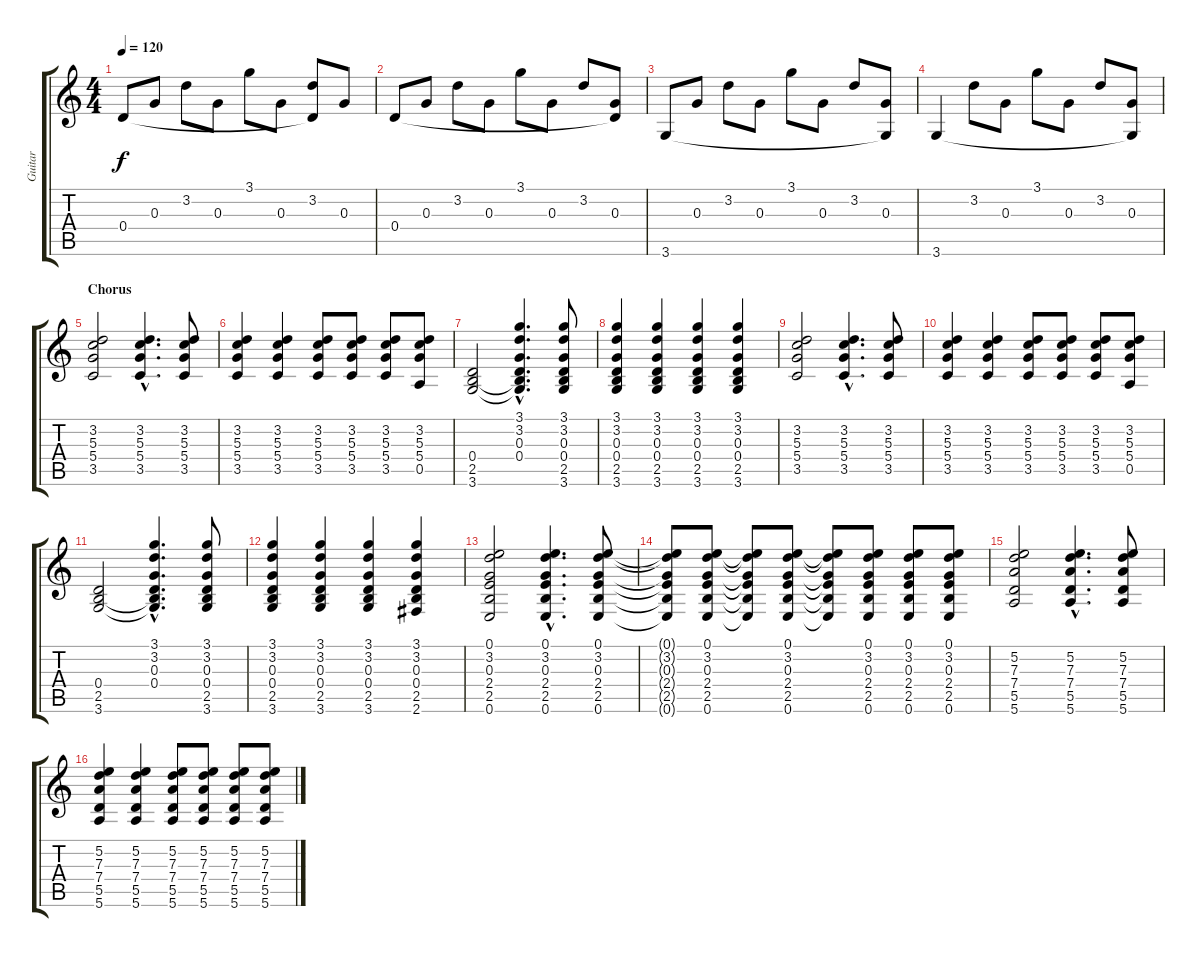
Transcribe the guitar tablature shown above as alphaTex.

\track ("Guitar" "Guitar") {instrument acousticguitarnylon}
\staff {score tabs}
\tuning (E4 B3 G3 D3 A2 E2) {hide}
\ts (4 4)
\tempo 120
\clef g2
\ks c
0.4.8{dy f} 0.3.8 3.2.8 0.3.8 3.1.8 0.3.8 (3.2 0.4{t}).8 0.3.8 |
0.4.8 0.3.8 3.2.8 0.3.8 3.1.8 0.3.8 3.2.8 (0.3 0.4{t}).8 |
3.6.8 0.3.8 3.2.8 0.3.8 3.1.8 0.3.8 3.2.8 (0.3 3.6{t}).8 |
3.6.4 3.2.8 0.3.8 3.1.8 0.3.8 3.2.8 (0.3 3.6{t}).8 |
\section ("" "Chorus")
(3.2 5.3 5.4 3.5).2 (3.2{hac} 5.3{hac} 5.4{hac} 3.5{hac}).4{d} (3.2 5.3 5.4 3.5).8 |
(3.2 5.3 5.4 3.5).4 (3.2 5.3 5.4 3.5).4 (3.2 5.3 5.4 3.5).8 (3.2 5.3 5.4 3.5).8 (3.2 5.3 5.4 3.5).8 (3.2 5.3 5.4 0.5).8 |
(0.4 2.5 3.6).2 (3.1{hac} 3.2{hac} 0.3{hac} 0.4{hac} 2.5{hac t} 3.6{hac t}).4{d} (3.1 3.2 0.3 0.4 2.5 3.6).8 |
(3.1 3.2 0.3 0.4 2.5 3.6).4 (3.1 3.2 0.3 0.4 2.5 3.6).4 (3.1 3.2 0.3 0.4 2.5 3.6).4 (3.1 3.2 0.3 0.4 2.5 3.6).4 |
(3.2 5.3 5.4 3.5).2 (3.2{hac} 5.3{hac} 5.4{hac} 3.5{hac}).4{d} (3.2 5.3 5.4 3.5).8 |
(3.2 5.3 5.4 3.5).4 (3.2 5.3 5.4 3.5).4 (3.2 5.3 5.4 3.5).8 (3.2 5.3 5.4 3.5).8 (3.2 5.3 5.4 3.5).8 (3.2 5.3 5.4 0.5).8 |
(0.4 2.5 3.6).2 (3.1{hac} 3.2{hac} 0.3{hac} 0.4{hac} 2.5{hac t} 3.6{hac t}).4{d} (3.1 3.2 0.3 0.4 2.5 3.6).8 |
(3.1 3.2 0.3 0.4 2.5 3.6).4 (3.1 3.2 0.3 0.4 2.5 3.6).4 (3.1 3.2 0.3 0.4 2.5 3.6).4 (3.1 3.2 0.3 0.4 2.5 2.6).4 |
(0.1 3.2 0.3 2.4 2.5 0.6).2 (0.1{hac} 3.2{hac} 0.3{hac} 2.4{hac} 2.5{hac} 0.6{hac}).4{d} (0.1 3.2 0.3 2.4 2.5 0.6).8 |
(0.1{t} 3.2{t} 0.3{t} 2.4{t} 2.5{t} 0.6{t}).8 (0.1 3.2 0.3 2.4 2.5 0.6).8 (0.1{t} 3.2{t} 0.3{t} 2.4{t} 2.5{t} 0.6{t}).8 (0.1 3.2 0.3 2.4 2.5 0.6).8 (0.1{t} 3.2{t} 0.3{t} 2.4{t} 2.5{t} 0.6{t}).8 (0.1 3.2 0.3 2.4 2.5 0.6).8 (0.1 3.2 0.3 2.4 2.5 0.6).8 (0.1 3.2 0.3 2.4 2.5 0.6).8 |
(5.2 7.3 7.4 5.5 5.6).2 (5.2{hac} 7.3{hac} 7.4{hac} 5.5{hac} 5.6{hac}).4{d} (5.2 7.3 7.4 5.5 5.6).8 |
(5.2 7.3 7.4 5.5 5.6).4 (5.2 7.3 7.4 5.5 5.6).4 (5.2 7.3 7.4 5.5 5.6).8 (5.2 7.3 7.4 5.5 5.6).8 (5.2 7.3 7.4 5.5 5.6).8 (5.2 7.3 7.4 5.5 5.6).8
